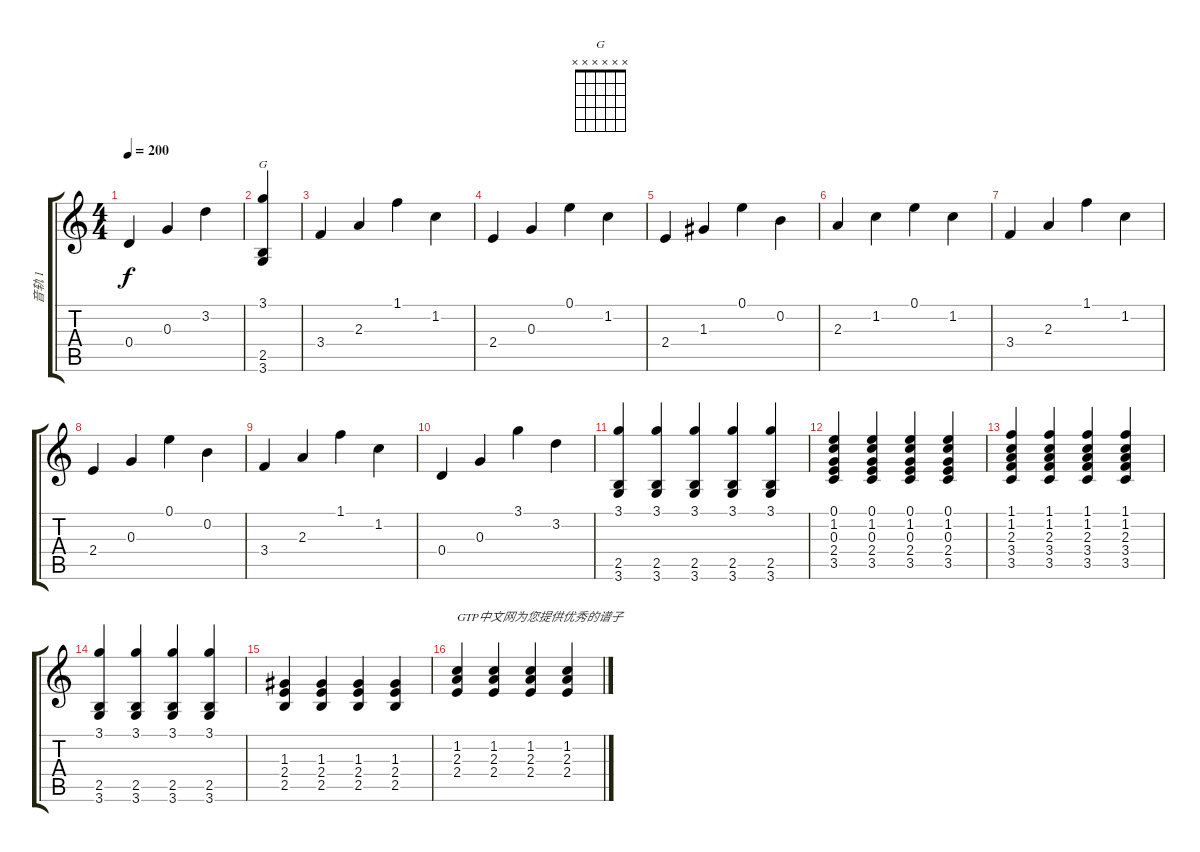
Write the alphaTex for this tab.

\track ("音轨 1" "音轨 1") {instrument acousticguitarsteel}
\staff {score tabs}
\tuning (E4 B3 G3 D3 A2 E2) {hide}
\chord ("G" x x x x x x)
\ts (4 4)
\tempo 200
\clef g2
\ks c
0.4.4{dy f} 0.3.4 3.2.4 |
(3.1 2.5 3.6).4{ch "G"} |
3.4.4 2.3.4 1.1.4 1.2.4 |
2.4.4 0.3.4 0.1.4 1.2.4 |
2.4.4 1.3.4 0.1.4 0.2.4 |
2.3.4 1.2.4 0.1.4 1.2.4 |
3.4.4 2.3.4 1.1.4 1.2.4 |
2.4.4 0.3.4 0.1.4 0.2.4 |
3.4.4 2.3.4 1.1.4 1.2.4 |
0.4.4 0.3.4 3.1.4 3.2.4 |
(3.1 2.5 3.6).4 (3.1 2.5 3.6).4 (3.1 2.5 3.6).4 (3.1 2.5 3.6).4 (3.1 2.5 3.6).4 |
(0.1 1.2 0.3 2.4 3.5).4 (0.1 1.2 0.3 2.4 3.5).4 (0.1 1.2 0.3 2.4 3.5).4 (0.1 1.2 0.3 2.4 3.5).4 |
(1.1 1.2 2.3 3.4 3.5).4 (1.1 1.2 2.3 3.4 3.5).4 (1.1 1.2 2.3 3.4 3.5).4 (1.1 1.2 2.3 3.4 3.5).4 |
(3.1 2.5 3.6).4 (3.1 2.5 3.6).4 (3.1 2.5 3.6).4 (3.1 2.5 3.6).4 |
(1.3 2.4 2.5).4 (1.3 2.4 2.5).4 (1.3 2.4 2.5).4 (1.3 2.4 2.5).4 |
(1.2 2.3 2.4).4{txt "GTP中文网为您提供优秀的谱子"} (1.2 2.3 2.4).4 (1.2 2.3 2.4).4 (1.2 2.3 2.4).4
